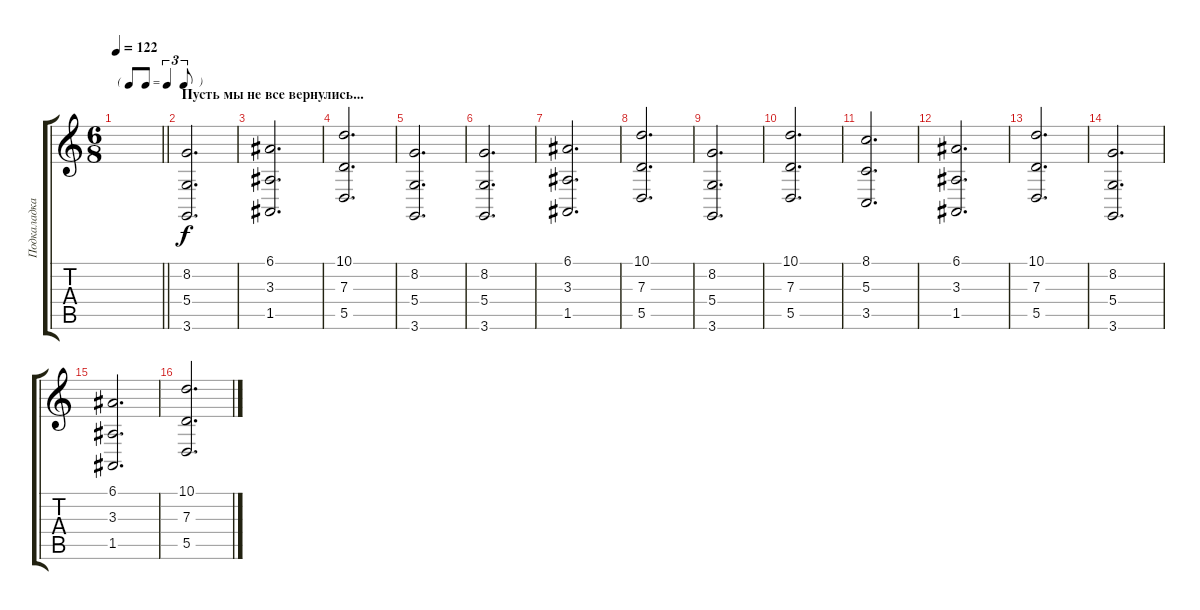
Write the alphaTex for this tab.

\track ("Подкаладка" "Подкаладка") {instrument fx6goblins}
\staff {score tabs}
\tuning (E4 B3 G3 D3 A2 E2) {hide}
\ts (6 8)
\tf triplet8th
\tempo 122
\clef g2
\barLineRight lightlight
\ks c
|
\section ("" "Пусть мы не все вернулись...")
(8.2 5.4 3.6).2{d} |
(6.1 3.3 1.5).2{d} |
(10.1 7.3 5.5).2{d} |
(8.2 5.4 3.6).2{d} |
(8.2 5.4 3.6).2{d} |
(6.1 3.3 1.5).2{d} |
(10.1 7.3 5.5).2{d} |
(8.2 5.4 3.6).2{d} |
(10.1 7.3 5.5).2{d} |
(8.1 5.3 3.5).2{d} |
(6.1 3.3 1.5).2{d} |
(10.1 7.3 5.5).2{d} |
(8.2 5.4 3.6).2{d} |
(6.1 3.3 1.5).2{d} |
(10.1 7.3 5.5).2{d}
